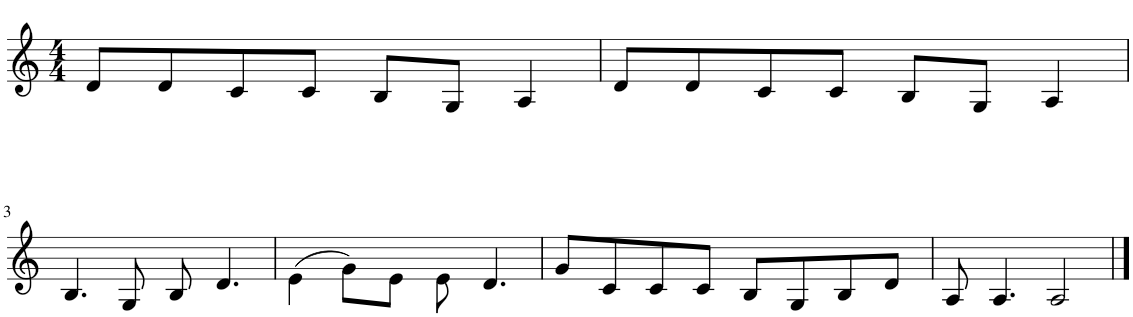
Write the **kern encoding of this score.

**kern
*part1
*staff1
*I"Piano
*I'Pno
*clefG2
*k[]
*M4/4
=1
8d/L
8d/
8c/
8c/J
8B/L
8G/J
4A/
=2
8d/L
8d/
8c/
8c/J
8B/L
8G/J
4A/
!!LO:LB:g=z
=3
4.B/
8G/
8B/
4.d/
=4
(4e\
8g\L)
8e\J
8e\
4.d/
=5
8g/L
8c/
8c/
8c/J
8B/L
8G/
8B/
8d/J
=6
8A/
4.A/
2A/
==
*-
